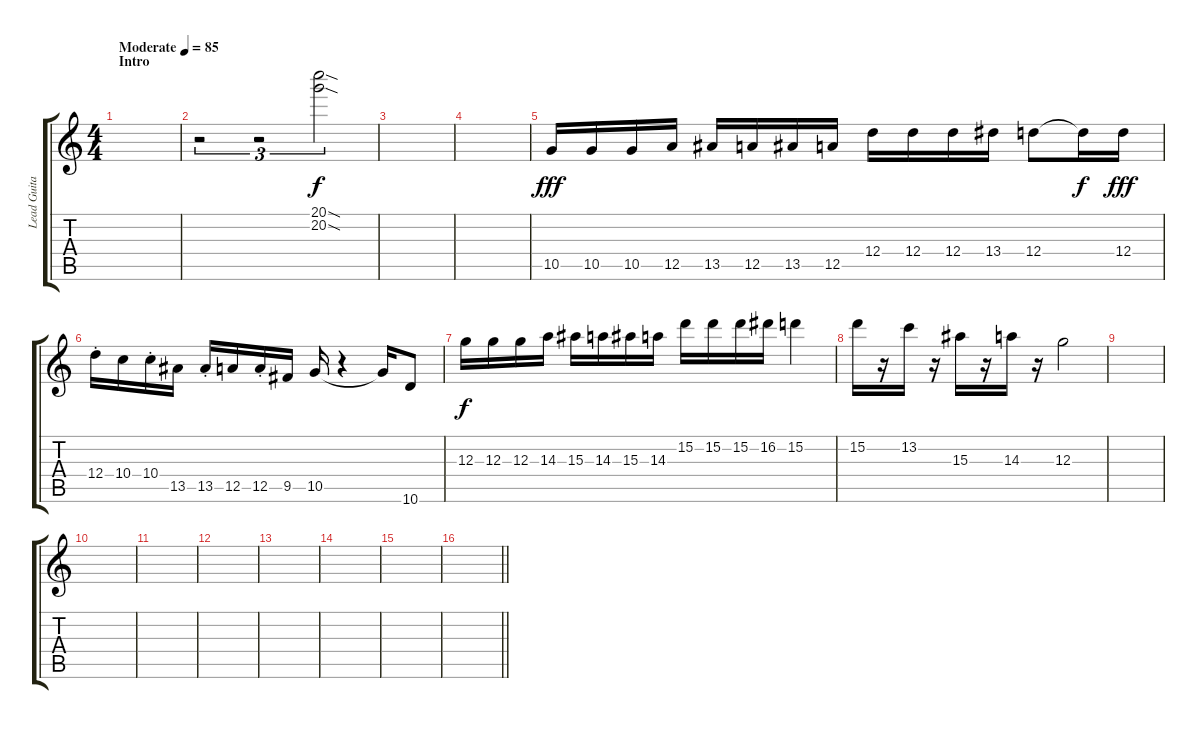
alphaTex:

\track ("Lead Guitar" "Lead Guita") {instrument overdrivenguitar}
\staff {score tabs}
\tuning (E4 B3 G3 D3 A2 E2) {hide}
\ts (4 4)
\section ("" "Intro")
\tempo (85 "Moderate")
\clef g2
\ks c
|
r.2{tu (3 2)} r.2{tu (3 2)} (20.1{sod} 20.2{sod}).2{tu (3 2) instrument overdrivenguitar} |
|
|
10.5.16{dy fff volume 15 instrument overdrivenguitar} 10.5.16 10.5.16 12.5.16 13.5.16 12.5.16 13.5.16 12.5.16 12.4.16 12.4.16 12.4.16 13.4.16 12.4.8 12.4{t}.16{dy f} 12.4.16{dy fff} |
12.4{st}.16 10.4.16 10.4{st}.16 13.5.16 13.5{st}.16 12.5.16 12.5{st}.16 9.5.16 10.5.16 r.4 10.5{t}.16 10.6.8 |
12.3.16{dy f volume 9} 12.3.16 12.3.16 14.3.16 15.3.16 14.3.16 15.3.16 14.3.16 15.2.16 15.2.16 15.2.16 16.2.16 15.2.4 |
15.2.16 r.16 13.2.16 r.16 15.3.16 r.16 14.3.16 r.16 12.3.2 |
|
|
|
|
|
|
|
\barLineRight lightlight
